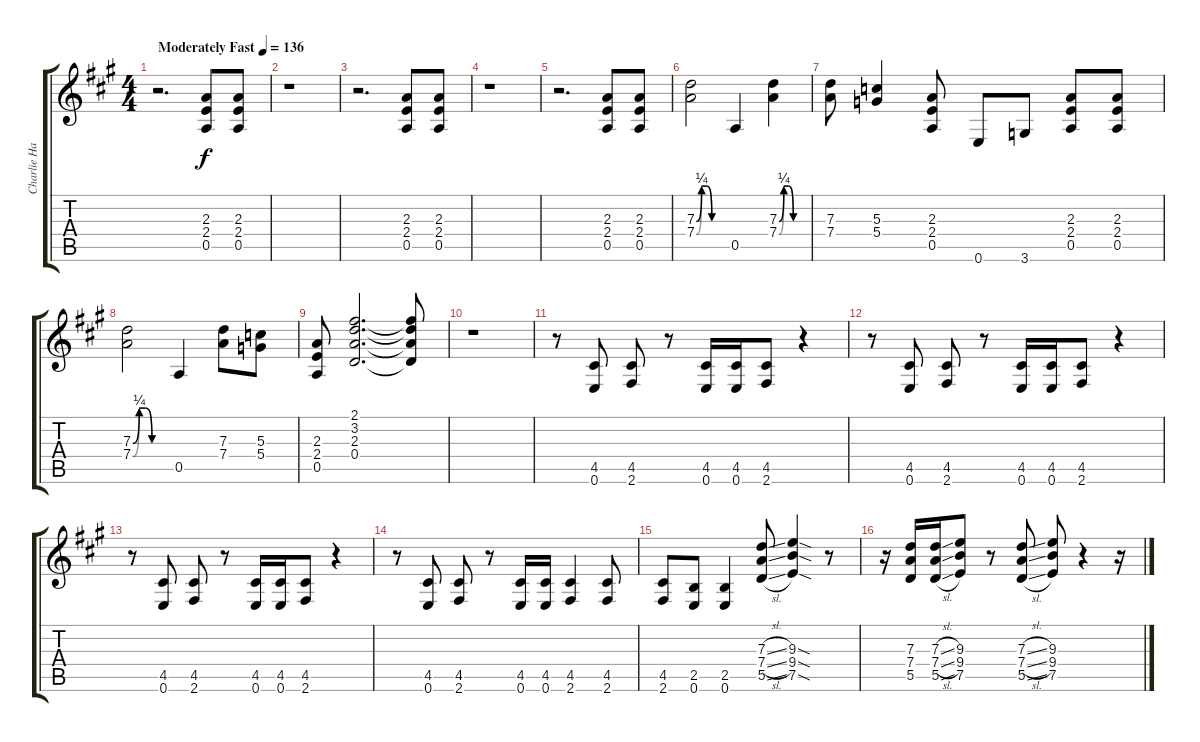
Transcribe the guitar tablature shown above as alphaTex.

\track ("Charlie Hargrett Guitar" "Charlie Ha") {instrument overdrivenguitar}
\staff {score tabs}
\tuning (E4 B3 G3 D3 A2 E2) {hide}
\ts (4 4)
\tempo (136 "Moderately Fast")
\clef g2
\ks a
r.2{d dy f instrument overdrivenguitar} (2.3 2.4 0.5).8 (2.3 2.4 0.5).8 |
r.1 |
r.2{d} (2.3 2.4 0.5).8 (2.3 2.4 0.5).8 |
r.1 |
r.2{d} (2.3 2.4 0.5).8 (2.3 2.4 0.5).8 |
(7.3{be (custom 0 0 10 1 20 1 30 0 60 0)} 7.4{be (custom 0 0 10 1 20 1 30 0 60 0)}).2 0.5.4 (7.3{be (custom 0 0 10 1 20 1 30 0 60 0)} 7.4{be (custom 0 0 10 1 20 1 30 0 60 0)}).4 |
(7.3 7.4).8 (5.3 5.4).4 (2.3 2.4 0.5).8 0.6.8 3.6.8 (2.3 2.4 0.5).8 (2.3 2.4 0.5).8 |
(7.3{be (custom 0 0 10 1 20 1 30 0 60 0)} 7.4{be (custom 0 0 10 1 20 1 30 0 60 0)}).2 0.5.4 (7.3 7.4).8 (5.3 5.4).8 |
(2.3 2.4 0.5).8 (2.1 3.2 2.3 0.4).2{d} (2.1{t} 3.2{t} 2.3{t} 0.4{t}).8 |
r.1 |
r.8 (4.5 0.6).8 (4.5 2.6).8 r.8 (4.5 0.6).16 (4.5 0.6).16 (4.5 2.6).8 r.4 |
r.8 (4.5 0.6).8 (4.5 2.6).8 r.8 (4.5 0.6).16 (4.5 0.6).16 (4.5 2.6).8 r.4 |
r.8 (4.5 0.6).8 (4.5 2.6).8 r.8 (4.5 0.6).16 (4.5 0.6).16 (4.5 2.6).8 r.4 |
r.8 (4.5 0.6).8 (4.5 2.6).8 r.8 (4.5 0.6).16 (4.5 0.6).16 (4.5 2.6).4 (4.5 2.6).8 |
(4.5 2.6).8 (2.5 0.6).8 (2.5 0.6).4 (7.3{sl} 7.4{sl} 5.5{sl}).8 (9.3{sod} 9.4{sod} 7.5{sod}).4 r.8 |
r.16 (7.3 7.4 5.5).16 (7.3{sl} 7.4{sl} 5.5{sl}).16 (9.3 9.4 7.5).8 r.8 (7.3{sl} 7.4{sl} 5.5{sl}).8 (9.3 9.4 7.5).8 r.4 r.16
